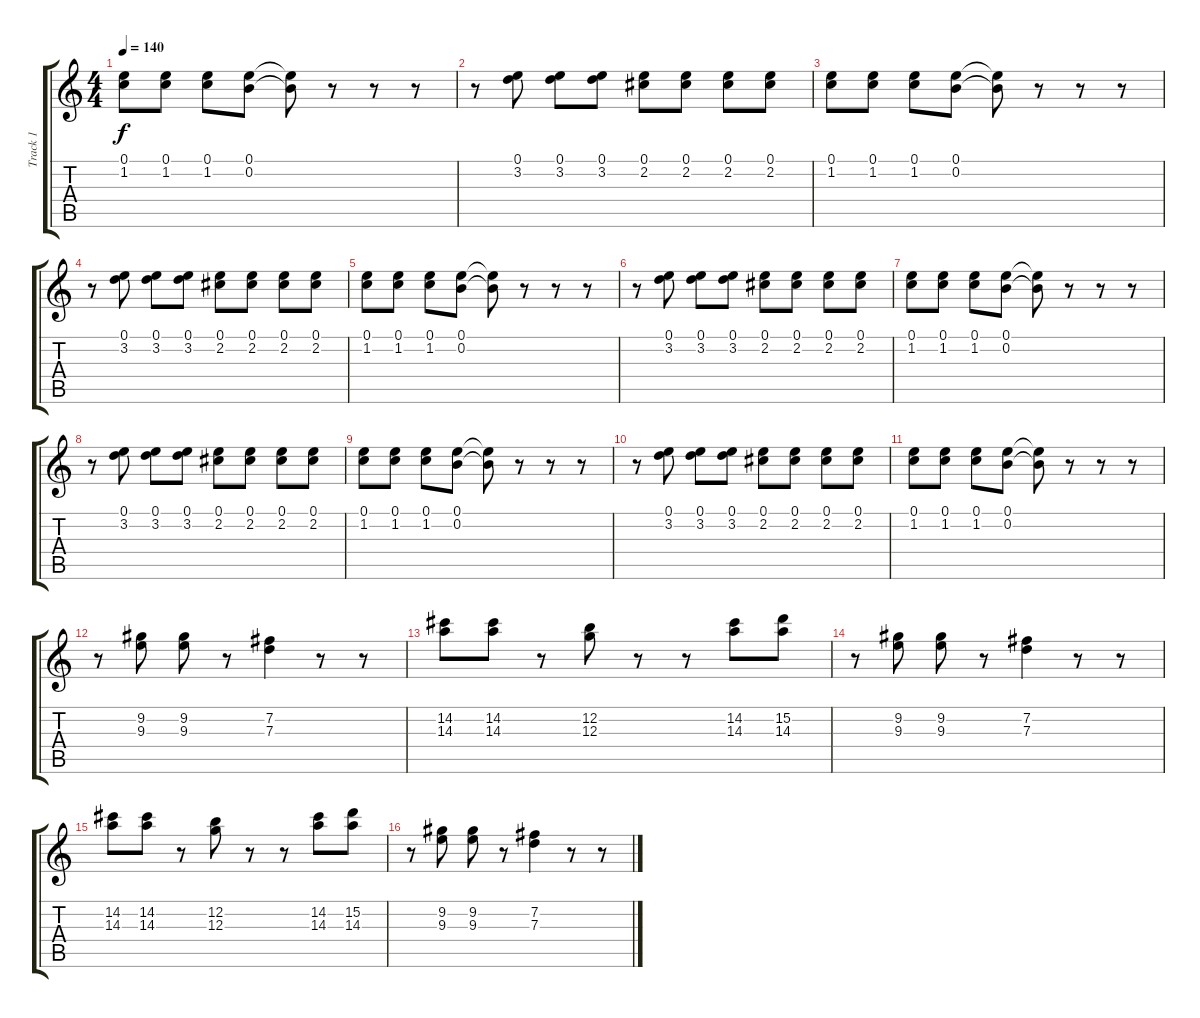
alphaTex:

\track ("Track 1" "Track 1") {instrument distortionguitar}
\staff {score tabs}
\tuning (E4 B3 G3 D3 A2 E2) {hide}
\ts (4 4)
\tempo 140
\clef g2
\ks c
(0.1 1.2).8{dy f} (0.1 1.2).8 (0.1 1.2).8 (0.1 0.2).8 (0.1{t} 0.2{t}).8 r.8 r.8 r.8 |
r.8 (0.1 3.2).8 (0.1 3.2).8 (0.1 3.2).8 (0.1 2.2).8 (0.1 2.2).8 (0.1 2.2).8 (0.1 2.2).8 |
(0.1 1.2).8 (0.1 1.2).8 (0.1 1.2).8 (0.1 0.2).8 (0.1{t} 0.2{t}).8 r.8 r.8 r.8 |
r.8 (0.1 3.2).8 (0.1 3.2).8 (0.1 3.2).8 (0.1 2.2).8 (0.1 2.2).8 (0.1 2.2).8 (0.1 2.2).8 |
(0.1 1.2).8 (0.1 1.2).8 (0.1 1.2).8 (0.1 0.2).8 (0.1{t} 0.2{t}).8 r.8 r.8 r.8 |
r.8 (0.1 3.2).8 (0.1 3.2).8 (0.1 3.2).8 (0.1 2.2).8 (0.1 2.2).8 (0.1 2.2).8 (0.1 2.2).8 |
(0.1 1.2).8 (0.1 1.2).8 (0.1 1.2).8 (0.1 0.2).8 (0.1{t} 0.2{t}).8 r.8 r.8 r.8 |
r.8 (0.1 3.2).8 (0.1 3.2).8 (0.1 3.2).8 (0.1 2.2).8 (0.1 2.2).8 (0.1 2.2).8 (0.1 2.2).8 |
(0.1 1.2).8 (0.1 1.2).8 (0.1 1.2).8 (0.1 0.2).8 (0.1{t} 0.2{t}).8 r.8 r.8 r.8 |
r.8 (0.1 3.2).8 (0.1 3.2).8 (0.1 3.2).8 (0.1 2.2).8 (0.1 2.2).8 (0.1 2.2).8 (0.1 2.2).8 |
(0.1 1.2).8 (0.1 1.2).8 (0.1 1.2).8 (0.1 0.2).8 (0.1{t} 0.2{t}).8 r.8 r.8 r.8 |
r.8 (9.2 9.3).8 (9.2 9.3).8 r.8 (7.2 7.3).4 r.8 r.8 |
(14.2 14.3).8 (14.2 14.3).8 r.8 (12.2 12.3).8 r.8 r.8 (14.2 14.3).8 (15.2 14.3).8 |
r.8 (9.2 9.3).8 (9.2 9.3).8 r.8 (7.2 7.3).4 r.8 r.8 |
(14.2 14.3).8 (14.2 14.3).8 r.8 (12.2 12.3).8 r.8 r.8 (14.2 14.3).8 (15.2 14.3).8 |
r.8 (9.2 9.3).8 (9.2 9.3).8 r.8 (7.2 7.3).4 r.8 r.8
